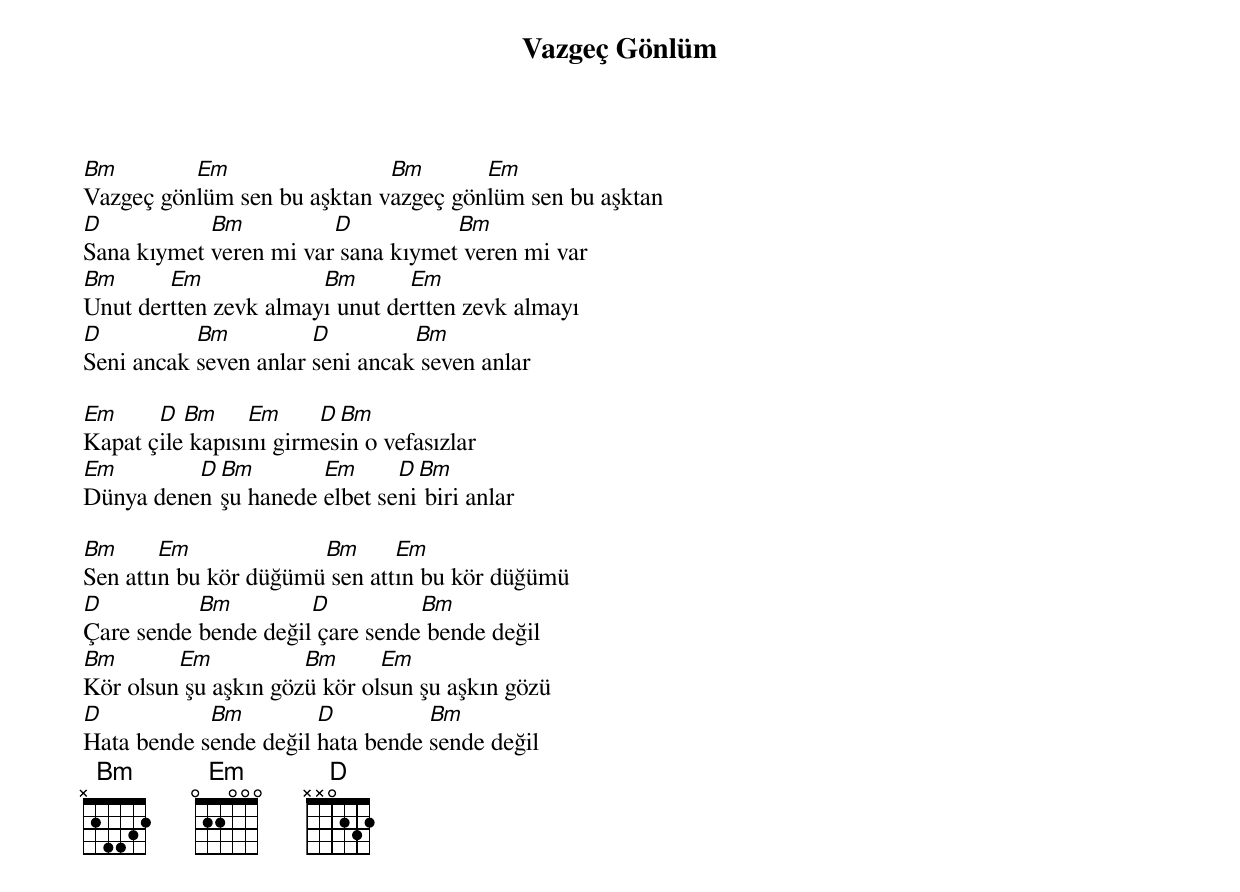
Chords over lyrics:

{title: Vazgeç Gönlüm}
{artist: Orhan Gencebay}

Bm        Em                 Bm       Em
Vazgeç gönlüm sen bu aşktan vazgeç gönlüm sen bu aşktan
D           Bm          D           Bm
Sana kıymet veren mi var sana kıymet veren mi var
Bm      Em             Bm       Em
Unut dertten zevk almayı unut dertten zevk almayı
D          Bm          D         Bm
Seni ancak seven anlar seni ancak seven anlar

Em     D  Bm     Em     D Bm
Kapat çile kapısını girmesin o vefasızlar
Em        D Bm        Em      D Bm
Dünya denen şu hanede elbet seni biri anlar

Bm      Em             Bm      Em
Sen attın bu kör düğümü sen attın bu kör düğümü
D          Bm         D          Bm
Çare sende bende değil çare sende bende değil
Bm       Em           Bm      Em
Kör olsun şu aşkın gözü kör olsun şu aşkın gözü
D           Bm         D          Bm
Hata bende sende değil hata bende sende değil
